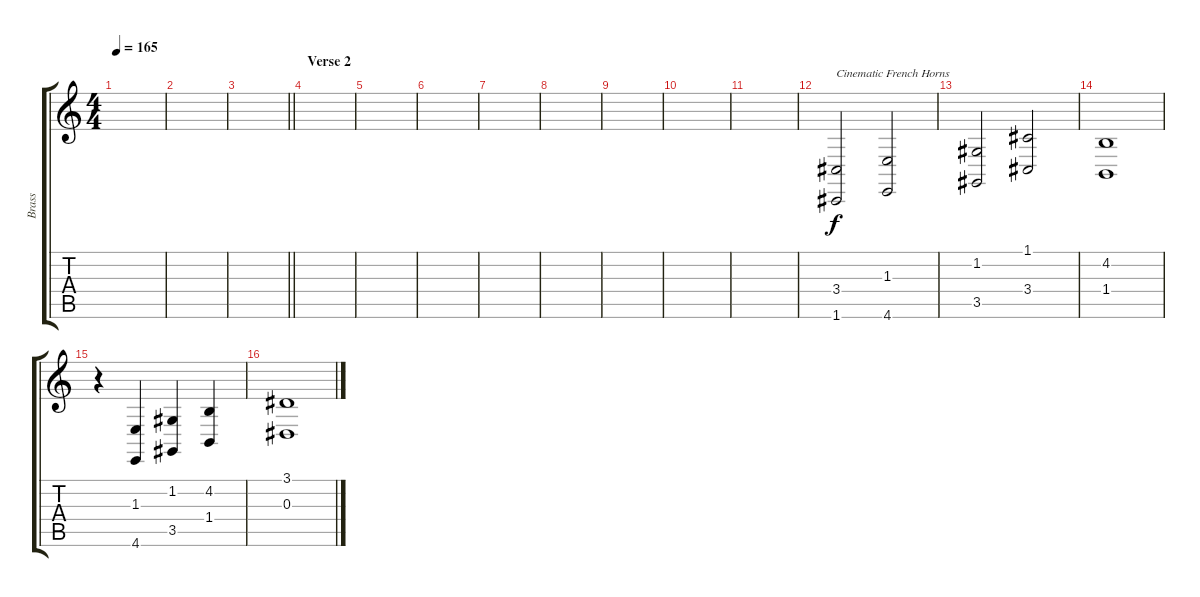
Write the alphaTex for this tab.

\track ("Brass" "Brass") {instrument brasssection}
\staff {score tabs}
\tuning (C4 G3 Eb3 Bb2 F2 C2) {hide}
\ts (4 4)
\tempo 165
\clef g2
\ks c
|
|
\barLineRight lightlight
|
\section ("" "Verse 2")
|
|
|
|
|
|
|
|
(3.4 1.6).2{txt "Cinematic French Horns"} (1.3 4.6).2 |
(1.2 3.5).2 (1.1 3.4).2 |
(4.2 1.4).1 |
r.4 (1.3 4.6).4 (1.2 3.5).4 (4.2 1.4).4 |
(3.1 0.3).1
